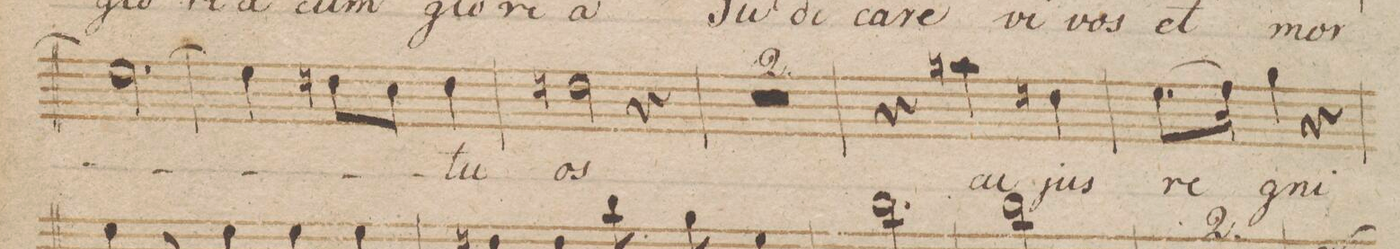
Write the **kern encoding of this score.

**kern	**text	**dynam
*I"Canto.	*	*
*clefC1	*	*
*k[b-]	*	*
*met(c|)	*	*
*M3/4	*	*
2.cc\_	.	.
=155	=155	=155
4cc\]	.	.
8bn\L	.	.
8a\J	.	.
4b\	-tu-	.
=156	=156	=156
2bn\	-os	.
4r	.	.
=157	=157	=157
1.r	.	.
=158	=158	=158
=159	=159	=159
4r	.	.
4ffn\	cu-	.
4bn\	-jus	.
=160	=160	=160
(8.cc\L	re-	.
16dd\Jk)	.	.
4ee\	-gni	.
4r	.	.
=161	=161	=161
*-	*-	*-
